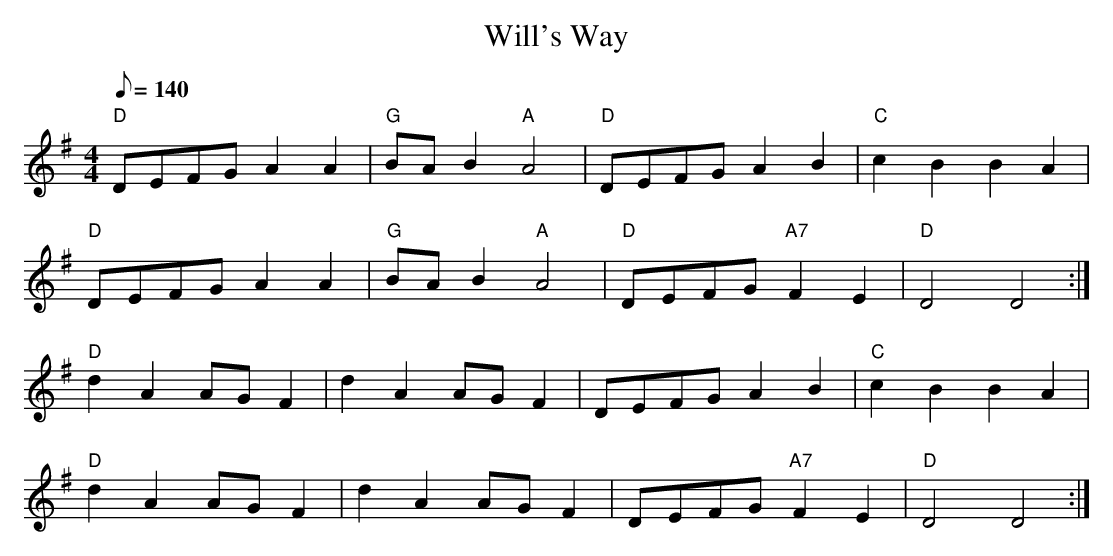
X:1
T: Will's Way
M: 4/4
L: 1/8
Q: 140
K: Dmix
"D" DEFG A2 A2 | "G" BA B2 "A" A4 | "D" DEFG A2 B2 | "C" c2 B2 B2 A2 |
"D" DEFG A2 A2 | "G" BA B2 "A" A4 | "D" DEFG "A7" F2 E2 | "D" D4 D4 :|
"D" d2 A2 AG F2 | d2 A2 AG F2 | DEFG A2 B2 | "C" c2 B2 B2 A2 |
"D" d2 A2 AG F2 | d2 A2 AG F2 | DEFG "A7" F2 E2 | "D" D4 D4 :|
